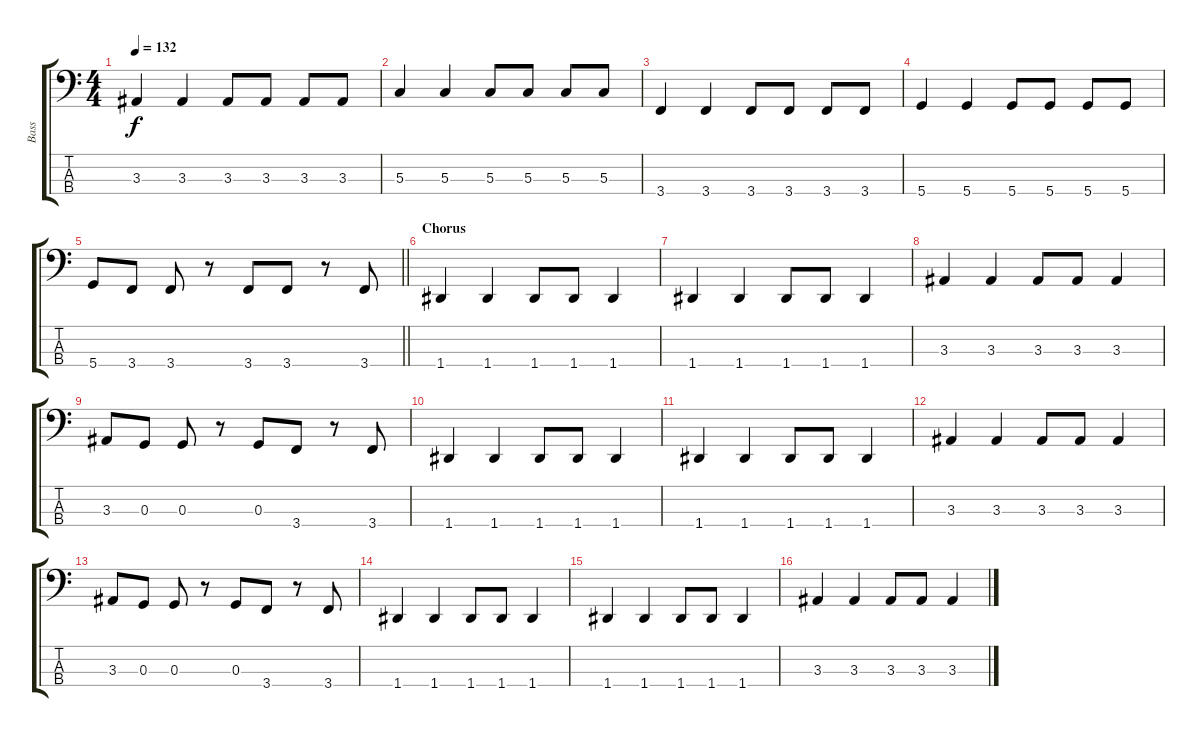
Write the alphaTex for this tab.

\track ("Bass" "Bass") {instrument electricbassfinger}
\staff {score tabs}
\tuning (F2 C2 G1 D1) {hide}
\ts (4 4)
\tempo 132
\clef f4
\ks c
3.3.4{dy f} 3.3.4 3.3.8 3.3.8 3.3.8 3.3.8 |
5.3.4 5.3.4 5.3.8 5.3.8 5.3.8 5.3.8 |
3.4.4 3.4.4 3.4.8 3.4.8 3.4.8 3.4.8 |
5.4.4 5.4.4 5.4.8 5.4.8 5.4.8 5.4.8 |
\barLineRight lightlight
5.4.8 3.4.8 3.4.8 r.8 3.4.8 3.4.8 r.8 3.4.8 |
\section ("" "Chorus")
1.4.4 1.4.4 1.4.8 1.4.8 1.4.4 |
1.4.4 1.4.4 1.4.8 1.4.8 1.4.4 |
3.3.4 3.3.4 3.3.8 3.3.8 3.3.4 |
3.3.8 0.3.8 0.3.8 r.8 0.3.8 3.4.8 r.8 3.4.8 |
1.4.4 1.4.4 1.4.8 1.4.8 1.4.4 |
1.4.4 1.4.4 1.4.8 1.4.8 1.4.4 |
3.3.4 3.3.4 3.3.8 3.3.8 3.3.4 |
3.3.8 0.3.8 0.3.8 r.8 0.3.8 3.4.8 r.8 3.4.8 |
1.4.4 1.4.4 1.4.8 1.4.8 1.4.4 |
1.4.4 1.4.4 1.4.8 1.4.8 1.4.4 |
3.3.4 3.3.4 3.3.8 3.3.8 3.3.4
